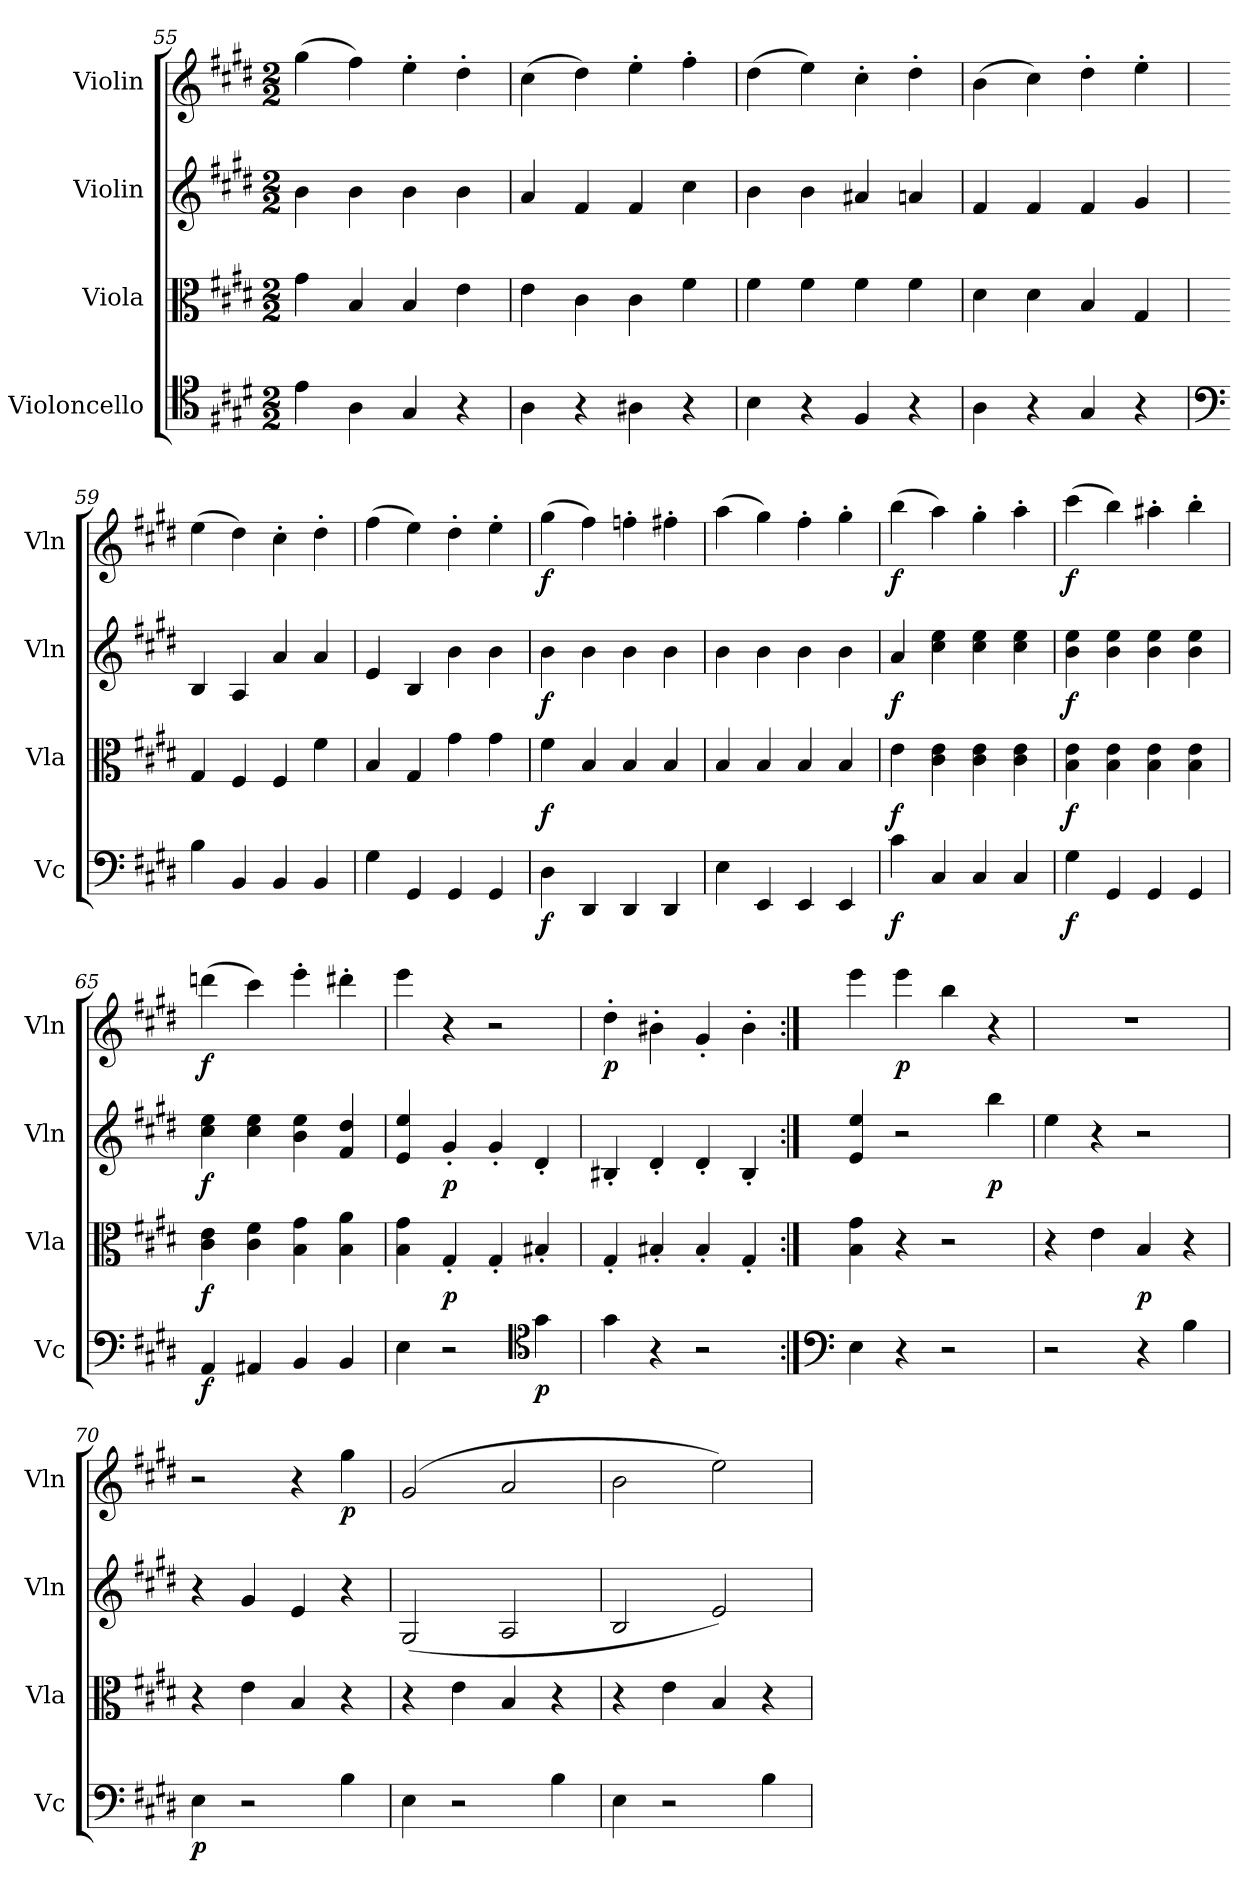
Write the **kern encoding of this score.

**kern	**dynam	**kern	**dynam	**kern	**dynam	**kern	**dynam
*part4	*part4	*part3	*part3	*part2	*part2	*part1	*part1
*staff4	*staff4	*staff3	*staff3	*staff2	*staff2	*staff1	*staff1
*I"Violoncello	*	*I"Viola	*	*I"Violin	*	*I"Violin	*
*I'Vc	*	*I'Vla	*	*I'Vln	*	*I'Vln	*
*clefC4	*	*clefC3	*	*clefG2	*	*clefG2	*
*k[f#c#g#d#]	*	*k[f#c#g#d#]	*	*k[f#c#g#d#]	*	*k[f#c#g#d#]	*
*M2/2	*	*M2/2	*	*M2/2	*	*M2/2	*
=55	=55	=55	=55	=55	=55	=55	=55
4e\	.	4g#\	.	4b\	.	(4gg#\	.
4A\	.	4B/	.	4b\	.	4ff#\)	.
4G#/	.	4B/	.	4b\	.	4ee'\	.
4r	.	4e\	.	4b\	.	4dd#'\	.
=56	=56	=56	=56	=56	=56	=56	=56
4A\	.	4e\	.	4a/	.	(4cc#\	.
4r	.	4c#\	.	4f#/	.	4dd#\)	.
4A#X\	.	4c#\	.	4f#/	.	4ee'\	.
4r	.	4f#\	.	4cc#\	.	4ff#'\	.
=57	=57	=57	=57	=57	=57	=57	=57
4B\	.	4f#\	.	4b\	.	(4dd#\	.
4r	.	4f#\	.	4b\	.	4ee\)	.
4F#/	.	4f#\	.	4a#X/	.	4cc#'\	.
4r	.	4f#\	.	4an/	.	4dd#'\	.
=58	=58	=58	=58	=58	=58	=58	=58
4A\	.	4d#\	.	4f#/	.	(4b\	.
4r	.	4d#\	.	4f#/	.	4cc#\)	.
4G#/	.	4B/	.	4f#/	.	4dd#'\	.
4r	.	4G#/	.	4g#/	.	4ee'\	.
=59	=59	=59	=59	=59	=59	=59	=59
*clefF4	*	*	*	*	*	*	*
4B\	.	4G#/	.	4B/	.	(4ee\	.
4BB/	.	4F#/	.	4A/	.	4dd#\)	.
4BB/	.	4F#/	.	4a/	.	4cc#'\	.
4BB/	.	4f#\	.	4a/	.	4dd#'\	.
=60	=60	=60	=60	=60	=60	=60	=60
4G#\	.	4B/	.	4e/	.	(4ff#\	.
4GG#/	.	4G#/	.	4B/	.	4ee\)	.
4GG#/	.	4g#\	.	4b\	.	4dd#'\	.
4GG#/	.	4g#\	.	4b\	.	4ee'\	.
=61	=61	=61	=61	=61	=61	=61	=61
4D#\	f	4f#\	f	4b\	f	(4gg#\	f
4DD#/	.	4B/	.	4b\	.	4ff#\)	.
4DD#/	.	4B/	.	4b\	.	4ffn'\	.
4DD#/	.	4B/	.	4b\	.	4ff#X'\	.
=62	=62	=62	=62	=62	=62	=62	=62
4E\	.	4B/	.	4b\	.	(4aa\	.
4EE/	.	4B/	.	4b\	.	4gg#\)	.
4EE/	.	4B/	.	4b\	.	4ff#'\	.
4EE/	.	4B/	.	4b\	.	4gg#'\	.
=63	=63	=63	=63	=63	=63	=63	=63
4c#\	f	4e\	f	4a/	f	(4bb\	f
4C#/	.	4c#\ 4e\	.	4cc#\ 4ee\	.	4aa\)	.
4C#/	.	4c#\ 4e\	.	4cc#\ 4ee\	.	4gg#'\	.
4C#/	.	4c#\ 4e\	.	4cc#\ 4ee\	.	4aa'\	.
=64	=64	=64	=64	=64	=64	=64	=64
4G#\	f	4B\ 4e\	f	4b\ 4ee\	f	(4ccc#\	f
4GG#/	.	4B\ 4e\	.	4b\ 4ee\	.	4bb\)	.
4GG#/	.	4B\ 4e\	.	4b\ 4ee\	.	4aa#X'\	.
4GG#/	.	4B\ 4e\	.	4b\ 4ee\	.	4bb'\	.
=65	=65	=65	=65	=65	=65	=65	=65
4AA/	f	4c#\ 4e\	f	4cc#\ 4ee\	f	(4dddn\	f
4AA#X/	.	4c#\ 4f#\	.	4cc#\ 4ee\	.	4ccc#\)	.
4BB/	.	4B\ 4g#\	.	4b\ 4ee\	.	4eee'\	.
4BB/	.	4B\ 4a\	.	4f#/ 4dd#/	.	4ddd#X'\	.
=66	=66	=66	=66	=66	=66	=66	=66
4E\	.	4B\ 4g#\	.	4e/ 4ee/	.	4eee\	.
2r	.	4G#'/	p	4g#'/	p	4r	.
.	.	4G#'/	.	4g#'/	.	2r	.
*clefC4	*	*	*	*	*	*	*
4g#\	p	4B#X'/	.	4d#'/	.	.	.
=67	=67	=67	=67	=67	=67	=67	=67
4g#\	.	4G#'/	.	4B#X'/	.	4dd#'\	p
4r	.	4B#X'/	.	4d#'/	.	4b#X'\	.
2r	.	4B#'/	.	4d#'/	.	4g#'/	.
.	.	4G#'/	.	4B#'/	.	4b#'\	.
=68:|!	=68:|!	=68:|!	=68:|!	=68:|!	=68:|!	=68:|!	=68:|!
*clefF4	*	*	*	*	*	*	*
4E\	.	4B\ 4g#\	.	4e/ 4ee/	.	4eee\	.
4r	.	4r	.	2r	.	4eee\	p
2r	.	2r	.	.	.	4bb\	.
.	.	.	.	4bb\	p	4r	.
=69	=69	=69	=69	=69	=69	=69	=69
2r	.	4r	.	4ee\	.	1r	.
.	.	4e\	.	4r	.	.	.
4r	.	4B/	p	2r	.	.	.
4B\	.	4r	.	.	.	.	.
=70	=70	=70	=70	=70	=70	=70	=70
4E\	p	4r	.	4r	.	2r	.
2r	.	4e\	.	4g#/	.	.	.
.	.	4B/	.	4e/	.	4r	.
4B\	.	4r	.	4r	.	4gg#\	p
=71	=71	=71	=71	=71	=71	=71	=71
4E\	.	4r	.	(2G#/	.	(2g#/	.
2r	.	4e\	.	.	.	.	.
.	.	4B/	.	2A/	.	2a/	.
4B\	.	4r	.	.	.	.	.
=72	=72	=72	=72	=72	=72	=72	=72
4E\	.	4r	.	2B/	.	2b\	.
2r	.	4e\	.	.	.	.	.
.	.	4B/	.	2e/)	.	2ee\)	.
4B\	.	4r	.	.	.	.	.
=	=	=	=	=	=	=	=
*-	*-	*-	*-	*-	*-	*-	*-
